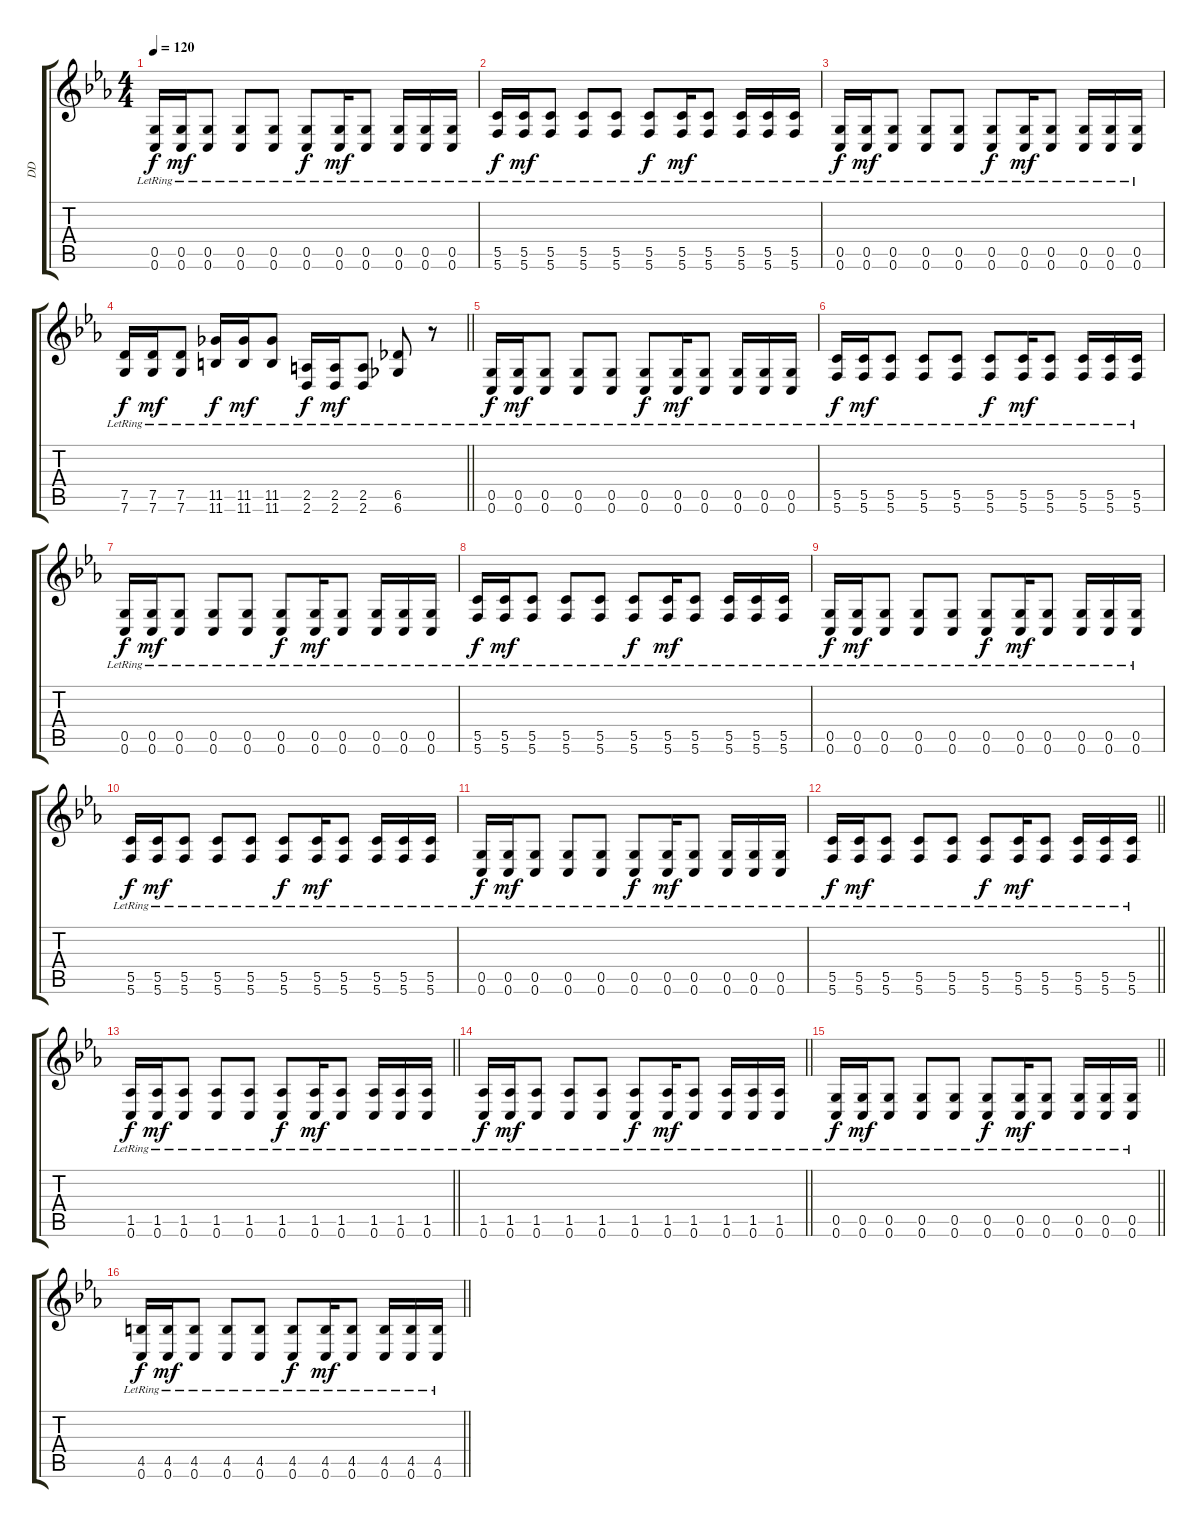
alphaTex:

\track ("DD" "DD") {instrument electricguitarjazz}
\staff {score tabs}
\tuning (D4 A3 F3 C3 G2 C2) {hide}
\ts (4 4)
\tempo 120
\clef g2
\ks cminor
(0.5{lr} 0.6{lr}).16{dy f} (0.5{lr} 0.6{lr}).16{dy mf} (0.5{lr} 0.6{lr}).8 (0.5{lr} 0.6{lr}).8 (0.5{lr} 0.6{lr}).8 (0.5{lr} 0.6{lr}).8{dy f} (0.5{lr} 0.6{lr}).16{dy mf} (0.5{lr} 0.6{lr}).8 (0.5{lr} 0.6{lr}).16 (0.5{lr} 0.6{lr}).16 (0.5{lr} 0.6{lr}).16 |
(5.5{lr} 5.6{lr}).16{dy f} (5.5{lr} 5.6{lr}).16{dy mf} (5.5{lr} 5.6{lr}).8 (5.5{lr} 5.6{lr}).8 (5.5{lr} 5.6{lr}).8 (5.5{lr} 5.6{lr}).8{dy f} (5.5{lr} 5.6{lr}).16{dy mf} (5.5{lr} 5.6{lr}).8 (5.5{lr} 5.6{lr}).16 (5.5{lr} 5.6{lr}).16 (5.5{lr} 5.6{lr}).16 |
(0.5{lr} 0.6{lr}).16{dy f} (0.5{lr} 0.6{lr}).16{dy mf} (0.5{lr} 0.6{lr}).8 (0.5{lr} 0.6{lr}).8 (0.5{lr} 0.6{lr}).8 (0.5{lr} 0.6{lr}).8{dy f} (0.5{lr} 0.6{lr}).16{dy mf} (0.5{lr} 0.6{lr}).8 (0.5{lr} 0.6{lr}).16 (0.5{lr} 0.6{lr}).16 (0.5{lr} 0.6{lr}).16 |
\barLineRight lightlight
(7.5{lr} 7.6{lr}).16{dy f} (7.5{lr} 7.6{lr}).16{dy mf} (7.5{lr} 7.6{lr}).8 (11.5{lr} 11.6{lr}).16{dy f} (11.5{lr} 11.6{lr}).16{dy mf} (11.5{lr} 11.6{lr}).8 (2.5{lr} 2.6{lr}).16{dy f} (2.5{lr} 2.6{lr}).16{dy mf} (2.5{lr} 2.6{lr}).8 (6.5{lr} 6.6{lr}).8 r.8 |
\section ("" "")
(0.5{lr} 0.6{lr}).16{dy f} (0.5{lr} 0.6{lr}).16{dy mf} (0.5{lr} 0.6{lr}).8 (0.5{lr} 0.6{lr}).8 (0.5{lr} 0.6{lr}).8 (0.5{lr} 0.6{lr}).8{dy f} (0.5{lr} 0.6{lr}).16{dy mf} (0.5{lr} 0.6{lr}).8 (0.5{lr} 0.6{lr}).16 (0.5{lr} 0.6{lr}).16 (0.5{lr} 0.6{lr}).16 |
(5.5{lr} 5.6{lr}).16{dy f} (5.5{lr} 5.6{lr}).16{dy mf} (5.5{lr} 5.6{lr}).8 (5.5{lr} 5.6{lr}).8 (5.5{lr} 5.6{lr}).8 (5.5{lr} 5.6{lr}).8{dy f} (5.5{lr} 5.6{lr}).16{dy mf} (5.5{lr} 5.6{lr}).8 (5.5{lr} 5.6{lr}).16 (5.5{lr} 5.6{lr}).16 (5.5{lr} 5.6{lr}).16 |
(0.5{lr} 0.6{lr}).16{dy f} (0.5{lr} 0.6{lr}).16{dy mf} (0.5{lr} 0.6{lr}).8 (0.5{lr} 0.6{lr}).8 (0.5{lr} 0.6{lr}).8 (0.5{lr} 0.6{lr}).8{dy f} (0.5{lr} 0.6{lr}).16{dy mf} (0.5{lr} 0.6{lr}).8 (0.5{lr} 0.6{lr}).16 (0.5{lr} 0.6{lr}).16 (0.5{lr} 0.6{lr}).16 |
(5.5{lr} 5.6{lr}).16{dy f} (5.5{lr} 5.6{lr}).16{dy mf} (5.5{lr} 5.6{lr}).8 (5.5{lr} 5.6{lr}).8 (5.5{lr} 5.6{lr}).8 (5.5{lr} 5.6{lr}).8{dy f} (5.5{lr} 5.6{lr}).16{dy mf} (5.5{lr} 5.6{lr}).8 (5.5{lr} 5.6{lr}).16 (5.5{lr} 5.6{lr}).16 (5.5{lr} 5.6{lr}).16 |
(0.5{lr} 0.6{lr}).16{dy f} (0.5{lr} 0.6{lr}).16{dy mf} (0.5{lr} 0.6{lr}).8 (0.5{lr} 0.6{lr}).8 (0.5{lr} 0.6{lr}).8 (0.5{lr} 0.6{lr}).8{dy f} (0.5{lr} 0.6{lr}).16{dy mf} (0.5{lr} 0.6{lr}).8 (0.5{lr} 0.6{lr}).16 (0.5{lr} 0.6{lr}).16 (0.5{lr} 0.6{lr}).16 |
(5.5{lr} 5.6{lr}).16{dy f} (5.5{lr} 5.6{lr}).16{dy mf} (5.5{lr} 5.6{lr}).8 (5.5{lr} 5.6{lr}).8 (5.5{lr} 5.6{lr}).8 (5.5{lr} 5.6{lr}).8{dy f} (5.5{lr} 5.6{lr}).16{dy mf} (5.5{lr} 5.6{lr}).8 (5.5{lr} 5.6{lr}).16 (5.5{lr} 5.6{lr}).16 (5.5{lr} 5.6{lr}).16 |
(0.5{lr} 0.6{lr}).16{dy f} (0.5{lr} 0.6{lr}).16{dy mf} (0.5{lr} 0.6{lr}).8 (0.5{lr} 0.6{lr}).8 (0.5{lr} 0.6{lr}).8 (0.5{lr} 0.6{lr}).8{dy f} (0.5{lr} 0.6{lr}).16{dy mf} (0.5{lr} 0.6{lr}).8 (0.5{lr} 0.6{lr}).16 (0.5{lr} 0.6{lr}).16 (0.5{lr} 0.6{lr}).16 |
\barLineRight lightlight
(5.5{lr} 5.6{lr}).16{dy f} (5.5{lr} 5.6{lr}).16{dy mf} (5.5{lr} 5.6{lr}).8 (5.5{lr} 5.6{lr}).8 (5.5{lr} 5.6{lr}).8 (5.5{lr} 5.6{lr}).8{dy f} (5.5{lr} 5.6{lr}).16{dy mf} (5.5{lr} 5.6{lr}).8 (5.5{lr} 5.6{lr}).16 (5.5{lr} 5.6{lr}).16 (5.5{lr} 5.6{lr}).16 |
\section ("" "")
\barLineRight lightlight
(1.5{lr} 0.6{lr}).16{dy f} (1.5{lr} 0.6{lr}).16{dy mf} (1.5{lr} 0.6{lr}).8 (1.5{lr} 0.6{lr}).8 (1.5{lr} 0.6{lr}).8 (1.5{lr} 0.6{lr}).8{dy f} (1.5{lr} 0.6{lr}).16{dy mf} (1.5{lr} 0.6{lr}).8 (1.5{lr} 0.6{lr}).16 (1.5{lr} 0.6{lr}).16 (1.5{lr} 0.6{lr}).16 |
\barLineRight lightlight
(1.5{lr} 0.6{lr}).16{dy f} (1.5{lr} 0.6{lr}).16{dy mf} (1.5{lr} 0.6{lr}).8 (1.5{lr} 0.6{lr}).8 (1.5{lr} 0.6{lr}).8 (1.5{lr} 0.6{lr}).8{dy f} (1.5{lr} 0.6{lr}).16{dy mf} (1.5{lr} 0.6{lr}).8 (1.5{lr} 0.6{lr}).16 (1.5{lr} 0.6{lr}).16 (1.5{lr} 0.6{lr}).16 |
\barLineRight lightlight
(0.5{lr} 0.6{lr}).16{dy f} (0.5{lr} 0.6{lr}).16{dy mf} (0.5{lr} 0.6{lr}).8 (0.5{lr} 0.6{lr}).8 (0.5{lr} 0.6{lr}).8 (0.5{lr} 0.6{lr}).8{dy f} (0.5{lr} 0.6{lr}).16{dy mf} (0.5{lr} 0.6{lr}).8 (0.5{lr} 0.6{lr}).16 (0.5{lr} 0.6{lr}).16 (0.5{lr} 0.6{lr}).16 |
\barLineRight lightlight
(4.5{lr} 0.6{lr}).16{dy f} (4.5{lr} 0.6{lr}).16{dy mf} (4.5{lr} 0.6{lr}).8 (4.5{lr} 0.6{lr}).8 (4.5{lr} 0.6{lr}).8 (4.5{lr} 0.6{lr}).8{dy f} (4.5{lr} 0.6{lr}).16{dy mf} (4.5{lr} 0.6{lr}).8 (4.5{lr} 0.6{lr}).16 (4.5{lr} 0.6{lr}).16 (4.5{lr} 0.6{lr}).16
